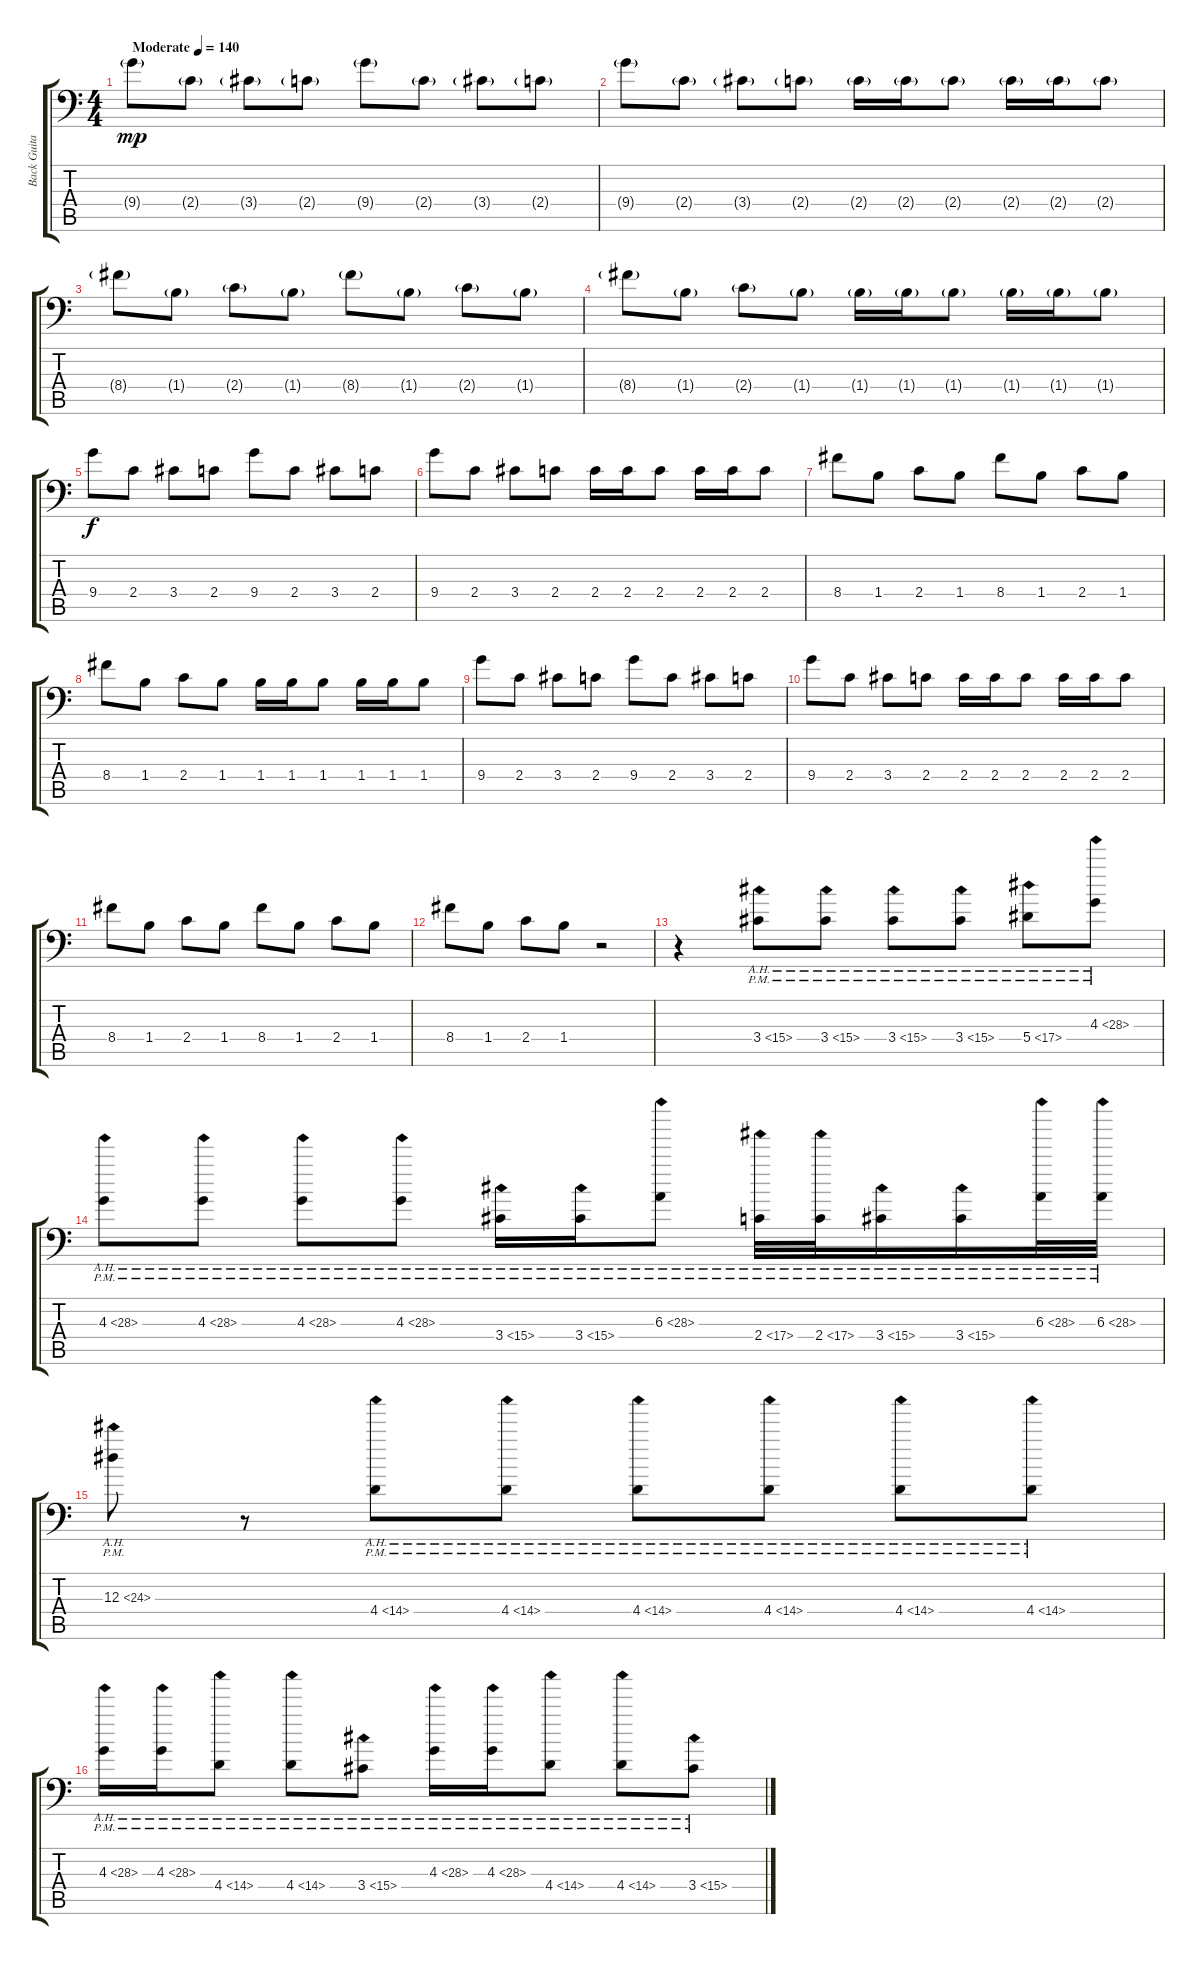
\track ("Back Guitar" "Back Guita") {instrument overdrivenguitar}
\staff {score tabs}
\tuning (C4 G3 Eb3 Bb2 F2 Bb1) {hide}
\ts (4 4)
\tempo (140 "Moderate")
\clef f4
\ks c
9.4{g}.8{dy mp balance 16 instrument overdrivenguitar} 2.4{g}.8 3.4{g}.8 2.4{g}.8 9.4{g}.8 2.4{g}.8 3.4{g}.8 2.4{g}.8 |
9.4{g}.8 2.4{g}.8 3.4{g}.8 2.4{g}.8 2.4{g}.16 2.4{g}.16 2.4{g}.8 2.4{g}.16 2.4{g}.16 2.4{g}.8 |
8.4{g}.8{balance 0} 1.4{g}.8 2.4{g}.8 1.4{g}.8 8.4{g}.8 1.4{g}.8 2.4{g}.8 1.4{g}.8 |
8.4{g}.8 1.4{g}.8 2.4{g}.8 1.4{g}.8 1.4{g}.16 1.4{g}.16 1.4{g}.8 1.4{g}.16 1.4{g}.16 1.4{g}.8 |
9.4.8{dy f} 2.4.8 3.4.8 2.4.8 9.4.8 2.4.8 3.4.8 2.4.8 |
9.4.8 2.4.8 3.4.8 2.4.8 2.4.16 2.4.16 2.4.8 2.4.16 2.4.16 2.4.8 |
8.4.8 1.4.8 2.4.8 1.4.8 8.4.8 1.4.8 2.4.8 1.4.8 |
8.4.8 1.4.8 2.4.8 1.4.8 1.4.16 1.4.16 1.4.8 1.4.16 1.4.16 1.4.8 |
9.4.8{balance 16} 2.4.8 3.4.8 2.4.8 9.4.8 2.4.8 3.4.8 2.4.8 |
9.4.8 2.4.8 3.4.8 2.4.8 2.4.16 2.4.16 2.4.8 2.4.16 2.4.16 2.4.8 |
8.4.8 1.4.8 2.4.8 1.4.8 8.4.8 1.4.8 2.4.8 1.4.8 |
8.4.8 1.4.8 2.4.8 1.4.8 r.2 |
r.4{volume 10 balance 8} 3.4{ah 12 pm}.8 3.4{ah 12 pm}.8 3.4{ah 12 pm}.8 3.4{ah 12 pm}.8 5.4{ah 12 pm}.8 4.3{ah 24 pm}.8 |
4.3{ah 24 pm}.8 4.3{ah 24 pm}.8 4.3{ah 24 pm}.8 4.3{ah 24 pm}.8 3.4{ah 12 pm}.16 3.4{ah 12 pm}.16 6.3{ah 22 pm}.8 2.4{ah 15 pm}.32 2.4{ah 15 pm}.32 3.4{ah 12 pm}.16 3.4{ah 12 pm}.16 6.3{ah 22 pm}.32 6.3{ah 22 pm}.32 |
12.3{ah 12 pm}.8 r.8 4.4{ah 10 pm}.8 4.4{ah 10 pm}.8 4.4{ah 10 pm}.8 4.4{ah 10 pm}.8 4.4{ah 10 pm}.8 4.4{ah 10 pm}.8 |
4.3{ah 24 pm}.16 4.3{ah 24 pm}.16 4.4{ah 10 pm}.8 4.4{ah 10 pm}.8 3.4{ah 12 pm}.8 4.3{ah 24 pm}.16 4.3{ah 24 pm}.16 4.4{ah 10 pm}.8 4.4{ah 10 pm}.8 3.4{ah 12 pm}.8
